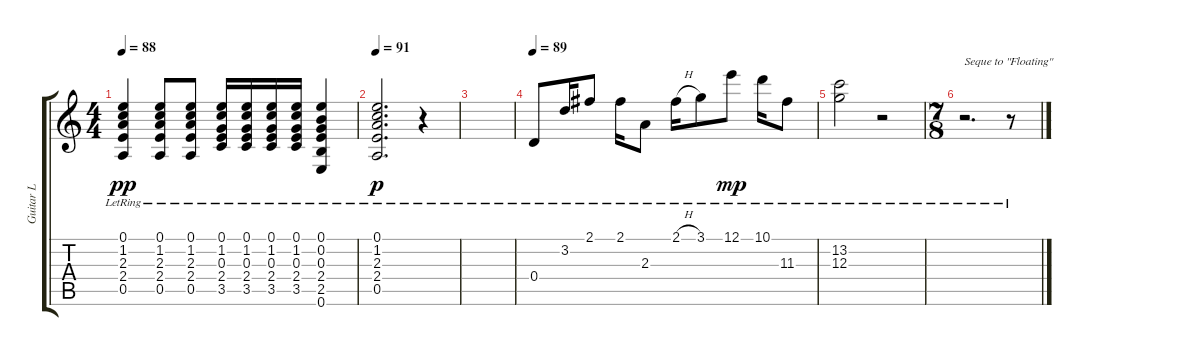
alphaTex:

\track ("Guitar L" "Guitar L") {instrument acousticguitarsteel}
\staff {score tabs}
\tuning (E4 B3 G3 D3 A2 E2) {hide}
\ts (4 4)
\tempo 88
\clef g2
\ks c
(0.1{lr} 1.2{lr} 2.3{lr} 2.4{lr} 0.5{lr}).4{dy pp} (0.1{lr} 1.2{lr} 2.3{lr} 2.4{lr} 0.5{lr}).8 (0.1{lr} 1.2{lr} 2.3{lr} 2.4{lr} 0.5{lr}).8 (0.1{lr} 1.2{lr} 0.3{lr} 2.4{lr} 3.5{lr}).16 (0.1{lr} 1.2{lr} 0.3{lr} 2.4{lr} 3.5{lr}).16 (0.1{lr} 1.2{lr} 0.3{lr} 2.4{lr} 3.5{lr}).16 (0.1{lr} 1.2{lr} 0.3{lr} 2.4{lr} 3.5{lr}).16 (0.1{lr} 0.2{lr} 0.3{lr} 2.4{lr} 2.5{lr} 0.6{lr}).4 |
\tempo 91
(0.1{lr} 1.2{lr} 2.3{lr} 2.4{lr} 0.5{lr}).2{d dy p} r.4 |
|
\tempo 89
0.4{lr}.8 3.2{lr}.16 2.1{lr}.8 2.1{lr}.16 2.3{lr}.8 2.1{h lr}.16 3.1{lr}.8 12.1{lr}.8{dy mp balance 7} 10.1{lr}.16 11.3{lr}.8 |
(13.2{lr} 12.3{lr}).2 r.2 |
\ts (7 8)
r.2{d txt "Seque to \"Floating\""} r.8
